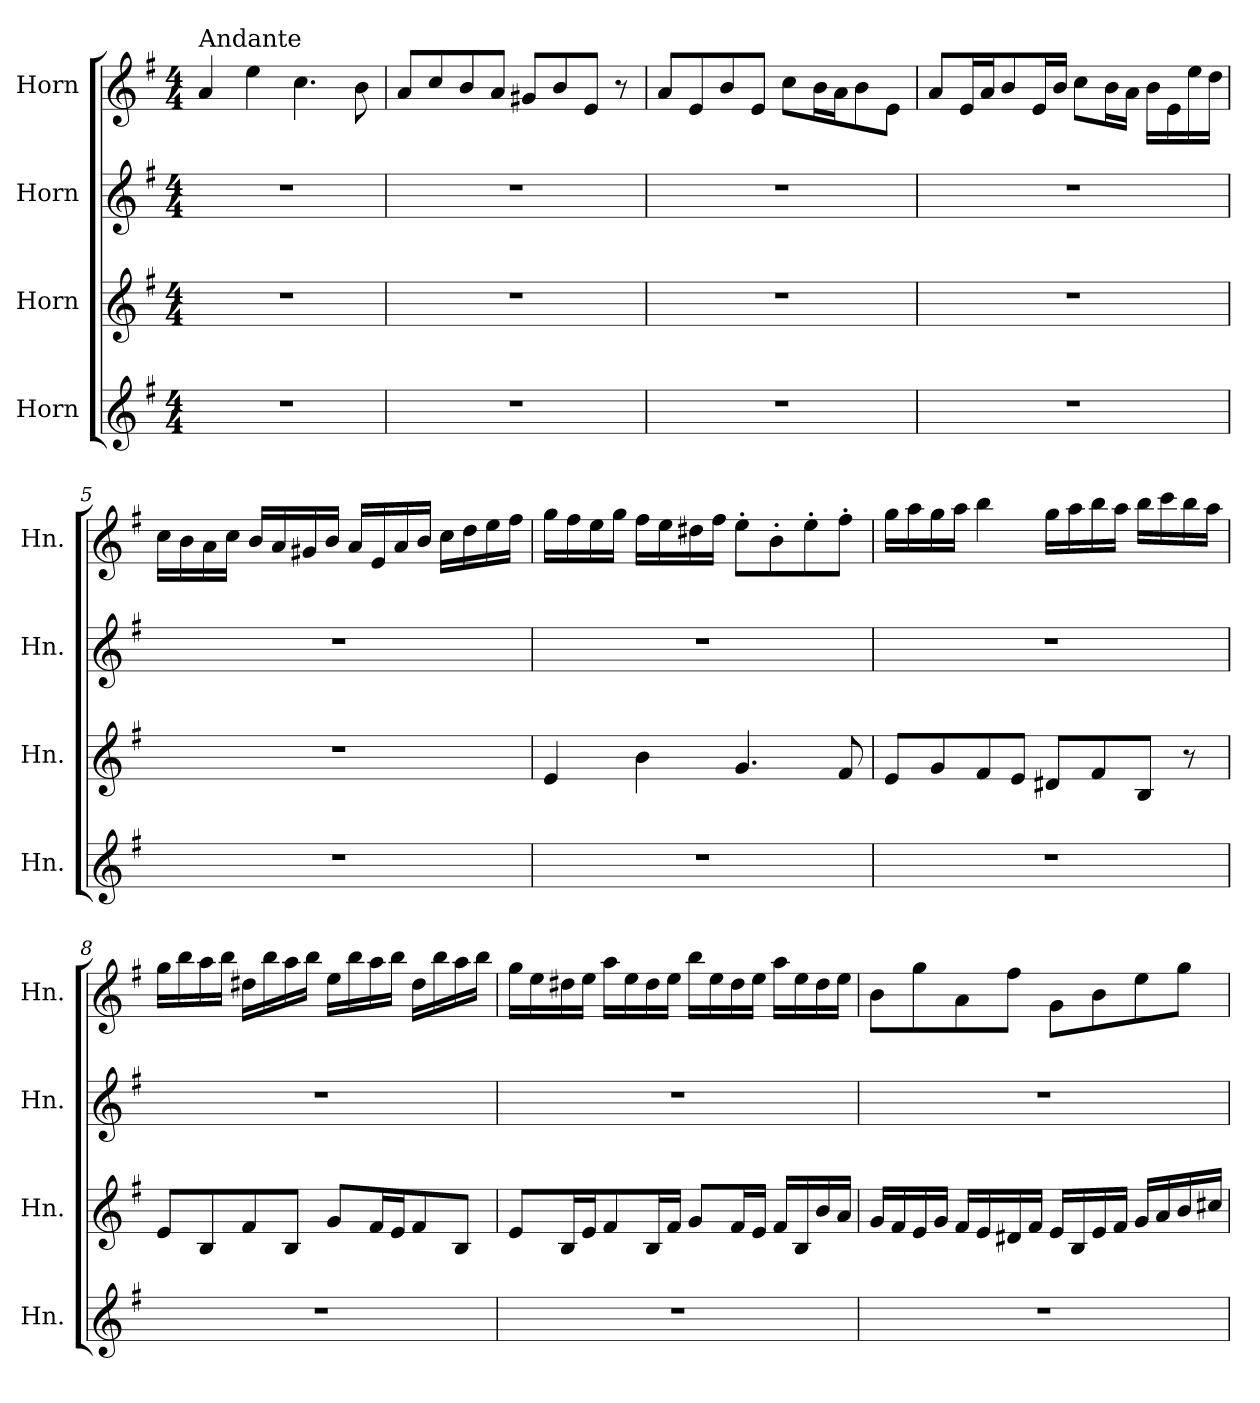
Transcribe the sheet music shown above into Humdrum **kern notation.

**kern	**kern	**kern	**kern
*part4	*part3	*part2	*part1
*staff4	*staff3	*staff2	*staff1
*I"Horn	*I"Horn	*I"Horn	*I"Horn
*I'Hn.	*I'Hn.	*I'Hn.	*I'Hn.
*clefG2	*clefG2	*clefG2	*clefG2
*ITrd4c7	*ITrd4c7	*ITrd4c7	*ITrd4c7
*k[]	*k[]	*k[]	*k[]
*C:	*C:	*C:	*C:
*M4/4	*M4/4	*M4/4	*M4/4
=1	=1	=1	=1
!	!	!	!LO:TX:a:t=Andante
1r	1r	1r	4d/
.	.	.	4a\
.	.	.	4.f\
.	.	.	8e\
=2	=2	=2	=2
1r	1r	1r	8d/L
.	.	.	8f/
.	.	.	8e/
.	.	.	8d/J
.	.	.	8c#X/L
.	.	.	8e/
.	.	.	8A/J
.	.	.	8r
=3	=3	=3	=3
1r	1r	1r	8d/L
.	.	.	8A/
.	.	.	8e/
.	.	.	8A/J
.	.	.	8f\L
.	.	.	16e\L
.	.	.	16d\J
.	.	.	8e\
.	.	.	8A\J
=4	=4	=4	=4
1r	1r	1r	8d/L
.	.	.	16A/L
.	.	.	16d/J
.	.	.	8e/
.	.	.	16A/L
.	.	.	16e/JJ
.	.	.	8f\L
.	.	.	16e\L
.	.	.	16d\JJ
.	.	.	16e\LL
.	.	.	16A\
.	.	.	16a\
.	.	.	16g\JJ
!!LO:LB:g=z
=5	=5	=5	=5
1r	1r	1r	16f\LL
.	.	.	16e\
.	.	.	16d\
.	.	.	16f\JJ
.	.	.	16e/LL
.	.	.	16d/
.	.	.	16c#X/
.	.	.	16e/JJ
.	.	.	16d/LL
.	.	.	16A/
.	.	.	16d/
.	.	.	16e/JJ
.	.	.	16f\LL
.	.	.	16g\
.	.	.	16a\
.	.	.	16b\JJ
=6	=6	=6	=6
1r	4A/	1r	16cc\LL
.	.	.	16b\
.	.	.	16a\
.	.	.	16cc\JJ
.	4e\	.	16b\LL
.	.	.	16a\
.	.	.	16g#X\
.	.	.	16b\JJ
.	4.c/	.	8a'\L
.	.	.	8e'\
.	.	.	8a'\
.	8B/	.	8b'\J
!!LO:PB:g=z
=7	=7	=7	=7
1r	8A/L	1r	16cc\LL
.	.	.	16dd\
.	8c/	.	16cc\
.	.	.	16dd\JJ
.	8B/	.	4ee\
.	8A/J	.	.
.	8G#X/L	.	16cc\LL
.	.	.	16dd\
.	8B/	.	16ee\
.	.	.	16dd\JJ
.	8E/J	.	16ee\LL
.	.	.	16ff\
.	8r	.	16ee\
.	.	.	16dd\JJ
=8	=8	=8	=8
1r	8A/L	1r	16cc\LL
.	.	.	16ee\
.	8E/	.	16dd\
.	.	.	16ee\JJ
.	8B/	.	16g#X\LL
.	.	.	16ee\
.	8E/J	.	16dd\
.	.	.	16ee\JJ
.	8c/L	.	16a\LL
.	.	.	16ee\
.	16B/L	.	16dd\
.	16A/J	.	16ee\JJ
.	8B/	.	16g#\LL
.	.	.	16ee\
.	8E/J	.	16dd\
.	.	.	16ee\JJ
!!LO:LB:g=z
=9	=9	=9	=9
1r	8A/L	1r	16cc\LL
.	.	.	16a\
.	16E/L	.	16g#X\
.	16A/J	.	16a\JJ
.	8B/	.	16dd\LL
.	.	.	16a\
.	16E/L	.	16g#\
.	16B/JJ	.	16a\JJ
.	8c/L	.	16ee\LL
.	.	.	16a\
.	16B/L	.	16g#\
.	16A/JJ	.	16a\JJ
.	16B/LL	.	16dd\LL
.	16E/	.	16a\
.	16e/	.	16g#\
.	16d/JJ	.	16a\JJ
=10	=10	=10	=10
1r	16c/LL	1r	8e\L
.	16B/	.	.
.	16A/	.	8cc\
.	16c/JJ	.	.
.	16B/LL	.	8d\
.	16A/	.	.
.	16G#X/	.	8b\J
.	16B/JJ	.	.
.	16A/LL	.	8c\L
.	16E/	.	.
.	16A/	.	8e\
.	16B/JJ	.	.
.	16c/LL	.	8a\
.	16d/	.	.
.	16e/	.	8cc\J
.	16f#X/JJ	.	.
=	=	=	=
*-	*-	*-	*-
